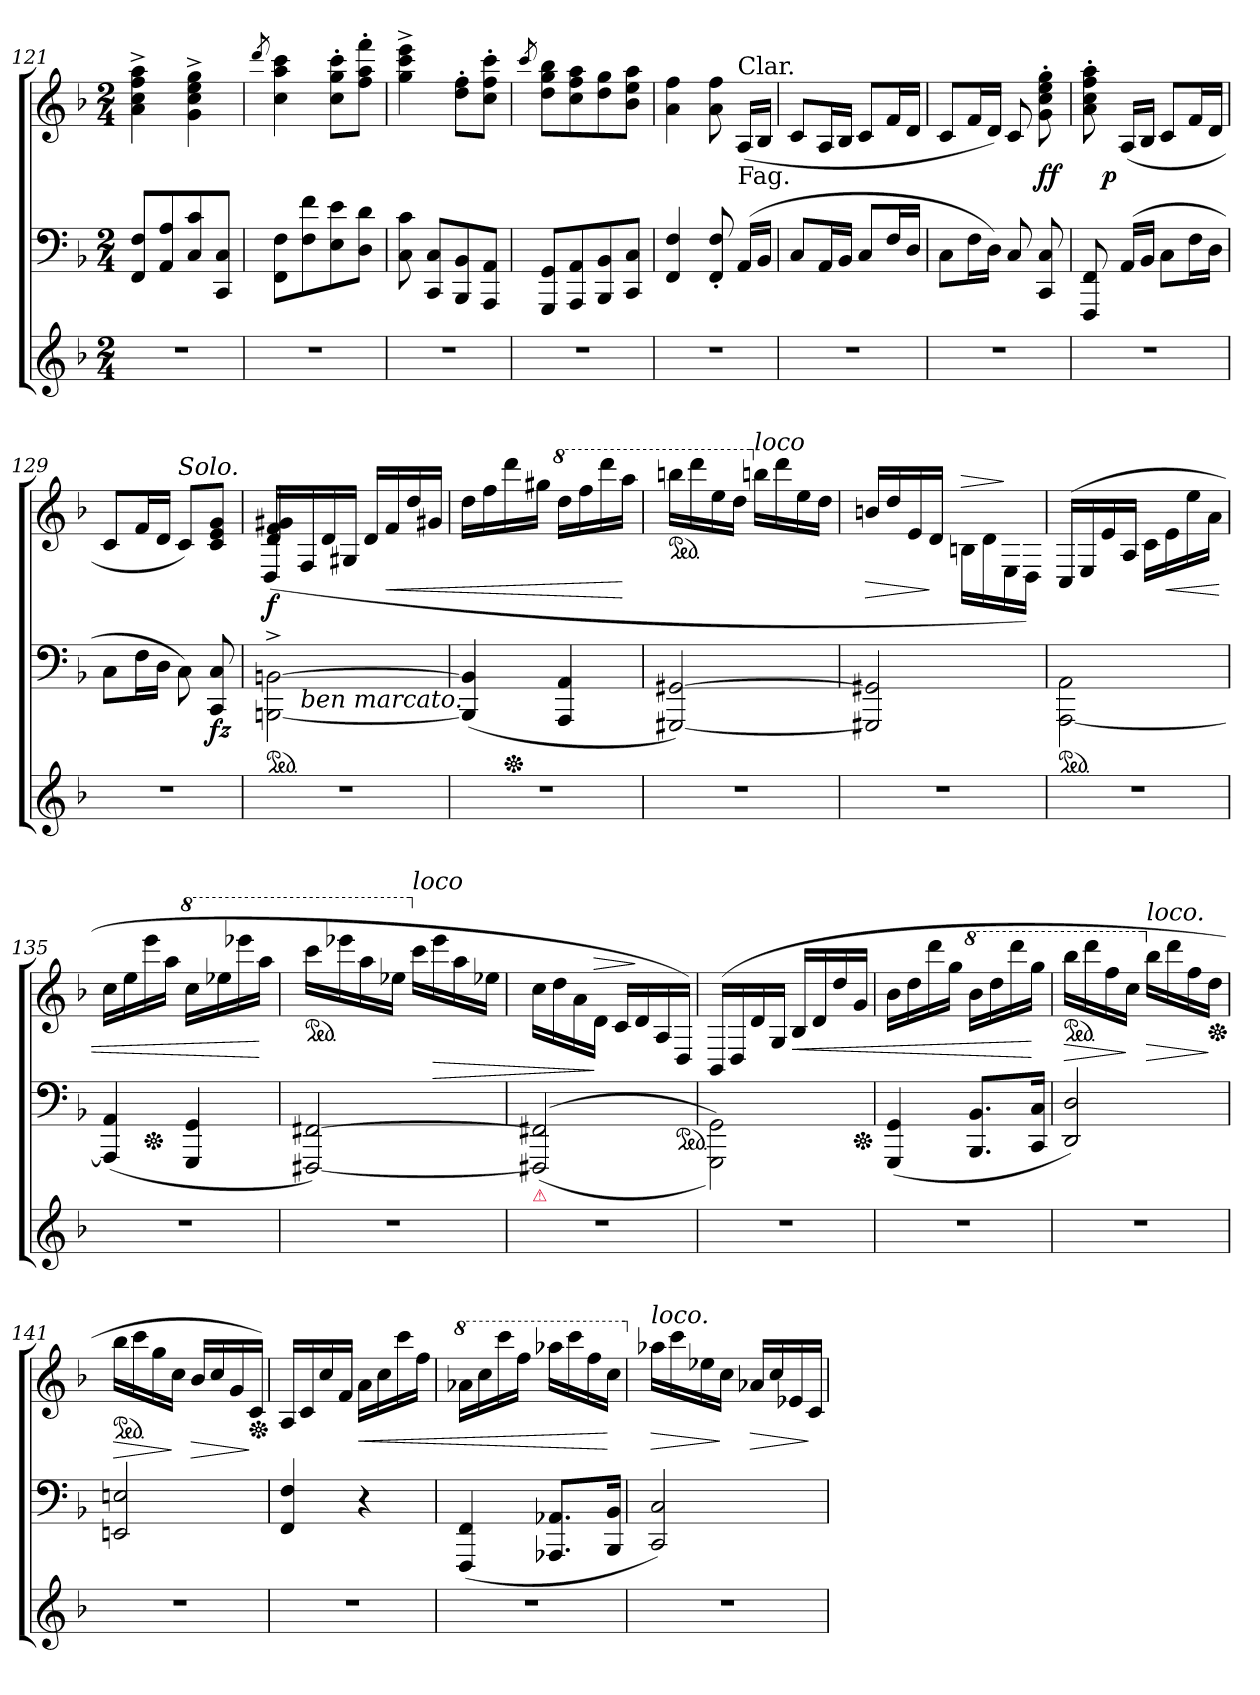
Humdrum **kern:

**kern	**kern	**kern	**dynam
*part2	*part1	*part1	*part1
*staff3	*staff2	*staff1	*staff1/2
*clefG2	*clefF4	*clefG2	*
*k[b-]	*k[b-]	*k[b-]	*
*F:	*F:	*F:	*
*M2/4	*M2/4	*M2/4	*
=121	=121	=121	=121
2r	8FF! 8F!L	4a!^< 4cc!^< 4ff!^< 4aa!^<	.
.	8AA! 8A!	.	.
.	8C! 8c!	4g!^< 4cc!^< 4ee!^< 4gg!^<	.
.	8CC! 8C!J	.	.
=122	=122	=122	=122
.	.	8qddd!	.
2r	8FF!\ 8F!\L	4cc! 4aa! 4ccc!	.
.	8F!\ 8f!\	.	.
.	8E!\ 8e!\	8cc!'>\ 8gg!'>\ 8ccc!'>\L	.
.	8D!\ 8d!\J	8ff!'>\ 8aa!'>\ 8fff!'>\J	.
=123	=123	=123	=123
2r	8C! 8c!	4gg!^< 4ccc!^< 4eee!^<	.
.	8CC! 8C!L	.	.
.	8BBB-! 8BB-!	8dd!'>\ 8ff!'>\L	.
.	8AAA! 8AA!J	8cc!'>\ 8ff!'>\ 8ccc!'>\J	.
=124	=124	=124	=124
.	.	8qccc!	.
2r	8GGG! 8GG!L	8dd!\ 8gg!\ 8bb-!\L	.
.	8AAA! 8AA!	8cc!\ 8ff!\ 8aa!\	.
.	8BBB-! 8BB-!	8dd!\ 8gg!\	.
.	8CC! 8C!J	8b-!\ 8ee!\ 8aa!\J	.
=125	=125	=125	=125
2r	4FF! 4F!	4a! 4ff!	.
.	8FF!'< 8F!'<	8a! 8ff!	.
!	!	!LO:TX:a:t=Clar.	!
!	!	!LO:TX:b:t=Fag.	!
.	(<16AA!LL	(16A!LL	.
.	16BB-!JJ	16B-!JJ	.
=126	=126	=126	=126
2r	8C!L	8c!L	.
.	16AA!L	16A!L	.
.	16BB-!JJ	16B-!JJ	.
.	8C!/L	8c!L	.
.	16F!/L	16f!L	.
.	16D!/JJ	16d!JJ	.
=127	=127	=127	=127
2r	8C!\L	8c!L	.
.	16F!\L	16f!L	.
.	16D!\JJ)	16d!JJ)	.
.	8C!	8c!	.
.	8CC! 8C!	8g!'> 8cc!'> 8ee!'> 8gg!'>	ff
=128	=128	=128	=128
*	*	*^	*
2r	8FFF! 8FF!	8a!'> 8cc!'> 8ff!'> 8aa!'>	16ryy	.
.	.	.	4..ryy	p
.	(16AA!LL	(16A!LL	.	.
.	16BB-!JJ	16B-!JJ	.	.
.	8C!\L	8c!L	.	.
.	16F!\L	16f!L	.	.
.	16D!\JJ	16d!JJ	.	.
*	*	*v	*v	*
=129	=129	=129	=129
2r	8C!\L	8c!L	.
.	16F!\L	16f!L	.
.	16D!\JJ	16d!JJ	.
!	!	!LO:TX:a:i:t=Solo.	!
.	8C!\)	8c!L)	.
!	!	!	!LO:DY:b=2
.	8CC 8C	8c! 8e! 8g!J	fz
=130	=130	=130	=130
*	*	*^	*
!	!LO:TX:b:color=crimson:t=⚠	!	!	!
*	*^	*	*	*
*	*ped	*	*	*	*
2r	[2BBBn^<\ [2BBn^<\	16ryy	4d! 4f! 4g#X!	(>16D/LL	f
!	!	!LO:TX:b:i:t=ben marcato.	!	!	!
.	.	4..ryy	.	16F/	.
.	.	.	.	16d/	.
.	.	.	.	16G#X/JJ	.
.	.	.	4ryy	16d/LL	.
.	.	.	.	16f/	<
.	.	.	.	16dd/	.
.	.	.	.	16g#X/JJ	.
*	*v	*v	*	*	*
*	*	*v	*v	*
=131	=131	=131	=131
2r	(4BBBn] 4BBn]	16ddLL	.
.	.	16ff	.
*	*Xped	*	*
.	.	16ddd	.
.	.	16gg#XJJ	.
*	*	*8va	*
.	4AAA 4AA	16dddLL	.
.	.	16fff	.
.	.	16dddd	.
.	.	16aaaJJ	[
=132	=132	=132	=132
*	*	*ped	*
2r	[2GGG#X [2GG#X)	16bbbn\LL	.
.	.	16dddd\	.
.	.	16eee\	.
.	.	16ddd\JJ	.
*	*	*X8va	*
!	!	!LO:TX:a:i:t=loco	!
.	.	16bbn\LL	.
.	.	16ddd\	.
.	.	16ee\	.
.	.	16dd\JJ	.
=133	=133	=133	=133
2r	2GGG#X] 2GG#X]	16bn/LL	>
.	.	16dd/	.
.	.	16e/	.
.	.	16d/JJ	]
!	!	!	!LO:HP:a
.	.	16Bn\LL	>
.	.	16d\	.
.	.	16E\	]
.	.	16D\JJ)	.
=134	=134	=134	=134
*	*ped	*	*
2r	[2AAA\ 2AA\	(>16C/LL	.
.	.	16E/	.
.	.	16e/	.
.	.	16A/JJ	.
.	.	16c\LL	.
.	.	16e\	<
.	.	16ee\	.
.	.	16a\JJ	.
=135	=135	=135	=135
2r	(>4AAA] 4AA	16ccLL	.
.	.	16ee	.
*	*Xped	*	*
.	.	16eee	.
.	.	16aaJJ	.
*	*	*8va	*
.	4GGG 4GG	16cccLL	.
.	.	16eee-X	.
.	.	16eeee-X	.
.	.	16aaaJJ	[
=136	=136	=136	=136
*	*	*ped	*
2r	[2FFF#X [2FF#X)	16ccccLL	.
.	.	16eeee-X	.
.	.	16aaa	.
.	.	16eee-XJJ	.
*	*	*X8va	*
!	!	!LO:TX:a:i:t=loco	!
.	.	16cccLL	.
.	.	16eee-	>
.	.	16aa	.
.	.	16ee-XJJ	.
=137	=137	=137	=137
!	!LO:TX:b:color=crimson:t=⚠	!	!
2r	(<(>2FFF#X] 2FF#X]	16cc\LL	.
.	.	16dd\	.
.	.	16a\	.
!	!	!	!LO:HP:n=1:a
.	.	16d\JJ	] >
.	.	16c\LL	.
.	.	16d\	]
.	.	16A/	.
*	*ped	*	*
.	.	16D/JJ)	.
=138	=138	=138	=138
2r	2GGG\ 2GG\))	(>16BB-/LL	.
.	.	16D/	.
.	.	16d/	.
.	.	16G/JJ	.
.	.	16B-/LL	<
.	.	16d/	.
.	.	16dd/	.
*	*Xped	*	*
.	.	16g/JJ	.
=139	=139	=139	=139
2r	(4GGG 4GG	16b-LL	.
.	.	16dd	.
.	.	16ddd	.
.	.	16ggJJ	.
*	*	*8va	*
.	8.BBB- 8.BB-L	16bb-LL	.
.	.	16ddd	.
.	.	16dddd	.
.	16CC 16CJk	16gggJJ	[
=140	=140	=140	=140
*	*	*ped	*
2r	2DD 2D)	16bbb-LL	>
.	.	16dddd	.
.	.	16fff	.
.	.	16cccJJ	]
*	*	*X8va	*
!	!	!LO:TX:a:i:t=loco.	!
.	.	16bb-LL	>
.	.	16ddd	.
.	.	16ff	.
*	*	*Xped	*
.	.	16ddJJ	]
=141	=141	=141	=141
*	*	*ped	*
2r	2EEn 2En	16bb-LL	>
.	.	16ccc	.
.	.	16gg	.
.	.	16ccJJ	]
.	.	16b-/LL	>
.	.	16cc/	.
.	.	16g/	.
*	*	*Xped	*
.	.	16c/JJ)	]
=142	=142	=142	=142
2r	4FF 4F	16A/LL	.
.	.	16c/	.
.	.	16cc/	.
.	.	16f/JJ	.
.	4r	16aLL	<
.	.	16cc	.
.	.	16ccc	.
.	.	16ffJJ	.
=143	=143	=143	=143
*	*	*8va	*
2r	(4FFF 4FF	16aa-XLL	.
.	.	16ccc	.
.	.	16cccc	.
.	.	16fffJJ	.
.	8.AAA-X 8.AA-XL	16aaa-XLL	.
.	.	16cccc	.
.	.	16fff	.
.	16BBB- 16BB-Jk	16cccJJ	[
=144	=144	=144	=144
*	*	*X8va	*
!	!	!LO:TX:a:i:t=loco.	!
2r	2CC 2C)	16aa-XLL	>
.	.	16ccc	.
.	.	16ee-X	.
.	.	16ccJJ	]
.	.	16a-X/LL	>
.	.	16cc/	.
.	.	16e-X/	.
.	.	16c/JJ	]
=	=	=	=
*-	*-	*-	*-
